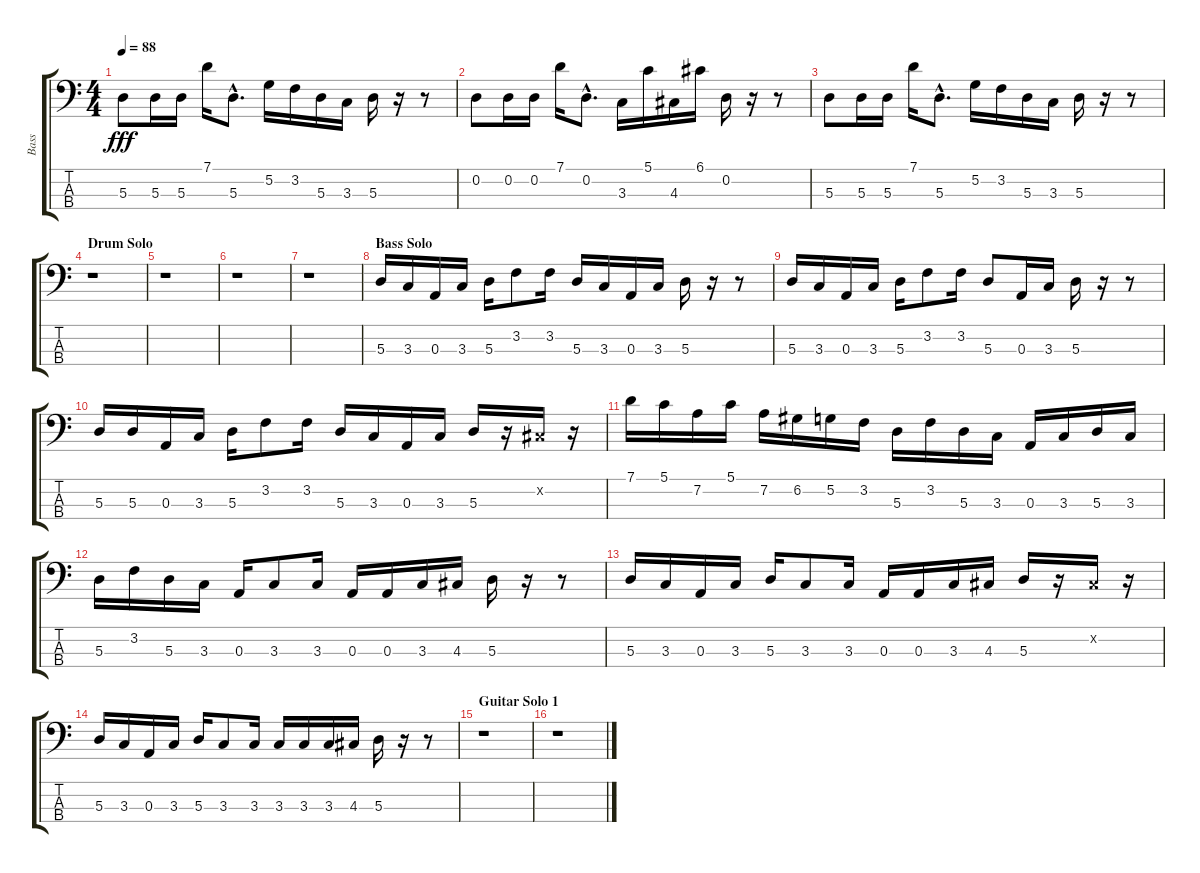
\track ("Bass" "Bass") {instrument electricbassfinger}
\staff {score tabs}
\tuning (G2 D2 A1 E1) {hide}
\ts (4 4)
\tempo 88
\clef f4
\ks c
5.3.8{dy fff} 5.3.16 5.3.16 7.1.16 5.3{hac}.8{d} 5.2.16 3.2.16 5.3.16 3.3.16 5.3.16 r.16 r.8 |
0.2.8 0.2.16 0.2.16 7.1.16 0.2{hac}.8{d} 3.3.16 5.1.16 4.3.16 6.1.16 0.2.16 r.16 r.8 |
5.3.8 5.3.16 5.3.16 7.1.16 5.3{hac}.8{d} 5.2.16 3.2.16 5.3.16 3.3.16 5.3.16 r.16 r.8 |
\section ("" "Drum Solo")
r.1 |
r.1 |
r.1 |
r.1 |
\section ("" "Bass Solo")
5.3.16{volume 16} 3.3.16 0.3.16 3.3.16 5.3.16 3.2.8 3.2.16 5.3.16 3.3.16 0.3.16 3.3.16 5.3.16 r.16 r.8 |
5.3.16 3.3.16 0.3.16 3.3.16 5.3.16 3.2.8 3.2.16 5.3.8 0.3.16 3.3.16 5.3.16 r.16 r.8 |
5.3.16 5.3.16 0.3.16 3.3.16 5.3.16 3.2.8 3.2.16 5.3.16 3.3.16 0.3.16 3.3.16 5.3.16 r.16 -1.2{x}.16 r.16 |
7.1.16 5.1.16 7.2.16 5.1.16 7.2.16 6.2.16 5.2.16 3.2.16 5.3.16 3.2.16 5.3.16 3.3.16 0.3.16 3.3.16 5.3.16 3.3.16 |
5.3.16 3.2.16 5.3.16 3.3.16 0.3.16 3.3.8 3.3.16 0.3.16 0.3.16 3.3.16 4.3.16 5.3.16 r.16 r.8 |
5.3.16 3.3.16 0.3.16 3.3.16 5.3.16 3.3.8 3.3.16 0.3.16 0.3.16 3.3.16 4.3.16 5.3.16 r.16 -1.2{x}.16 r.16 |
5.3.16 3.3.16 0.3.16 3.3.16 5.3.16 3.3.8 3.3.16 3.3.16 3.3.16 3.3.16 4.3.16 5.3.16 r.16 r.8 |
\section ("" "Guitar Solo 1")
r.1 |
r.1
